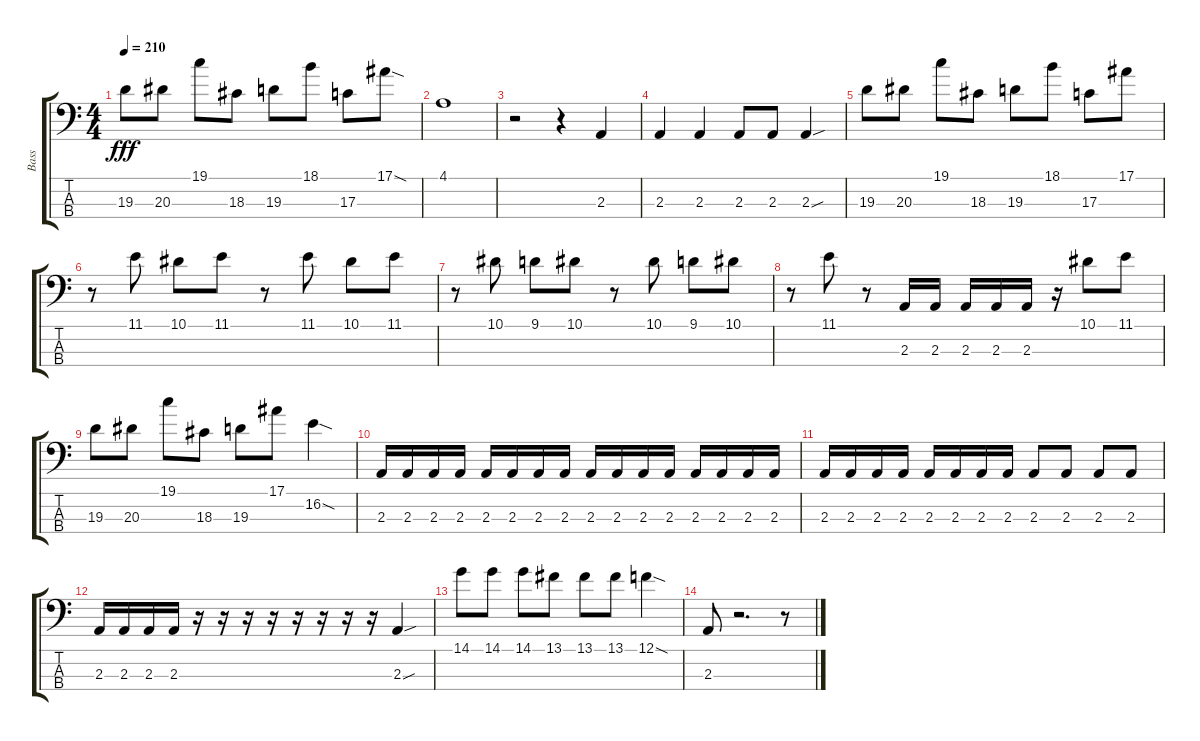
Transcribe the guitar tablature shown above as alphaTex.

\track ("Bass" "Bass") {instrument electricbassfinger}
\staff {score tabs}
\tuning (F2 C2 G1 D1) {hide}
\ts (4 4)
\tempo 210
\clef f4
\ks c
19.3.8{dy fff} 20.3.8 19.1.8 18.3.8 19.3.8 18.1.8 17.3.8 17.1{sod}.8 |
4.1.1 |
r.2 r.4 2.3.4 |
2.3.4 2.3.4 2.3.8 2.3.8 2.3{sou}.4 |
19.3.8 20.3.8 19.1.8 18.3.8 19.3.8 18.1.8 17.3.8 17.1.8 |
r.8 11.1.8 10.1.8 11.1.8 r.8 11.1.8 10.1.8 11.1.8 |
r.8 10.1.8 9.1.8 10.1.8 r.8 10.1.8 9.1.8 10.1.8 |
r.8 11.1.8 r.8 2.3.16 2.3.16 2.3.16 2.3.16 2.3.16 r.16 10.1.8 11.1.8 |
19.3.8 20.3.8 19.1.8 18.3.8 19.3.8 17.1.8 16.2{sod}.4 |
2.3.16 2.3.16 2.3.16 2.3.16 2.3.16 2.3.16 2.3.16 2.3.16 2.3.16 2.3.16 2.3.16 2.3.16 2.3.16 2.3.16 2.3.16 2.3.16 |
2.3.16 2.3.16 2.3.16 2.3.16 2.3.16 2.3.16 2.3.16 2.3.16 2.3.8 2.3.8 2.3.8 2.3.8 |
2.3.16 2.3.16 2.3.16 2.3.16 r.16 r.16 r.16 r.16 r.16 r.16 r.16 r.16 2.3{sou}.4 |
14.1.8 14.1.8 14.1.8 13.1.8 13.1.8 13.1.8 12.1{sod}.4 |
2.3.8 r.2{d} r.8
